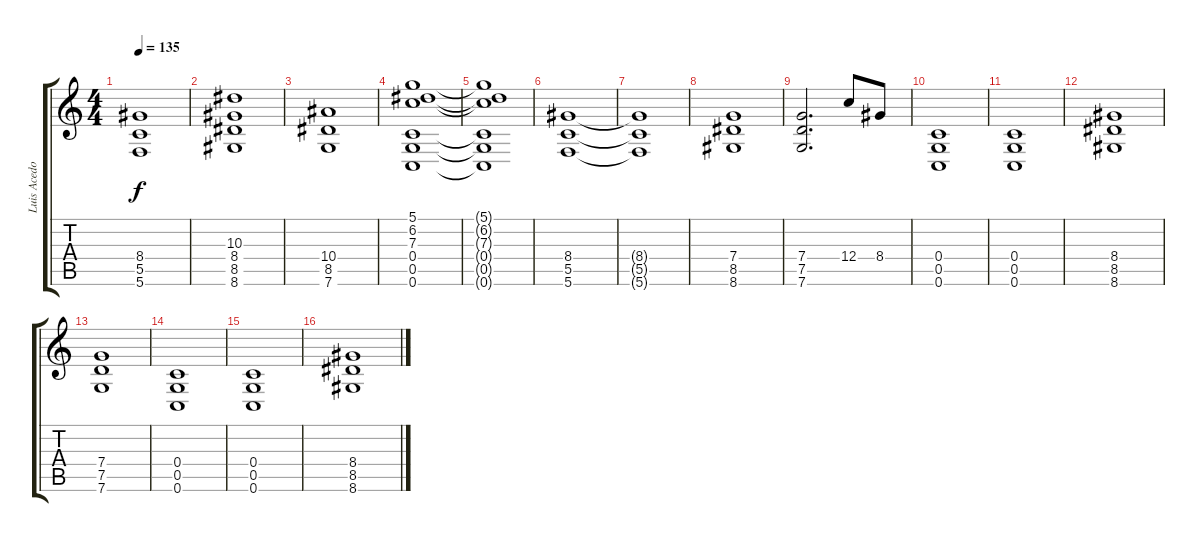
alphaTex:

\track ("Luis Acedo" "Luis Acedo") {instrument distortionguitar}
\staff {score tabs}
\tuning (D4 A3 F3 C3 G2 C2) {hide}
\ts (4 4)
\tempo 135
\clef g2
\ks c
(8.4{t} 5.5{t} 5.6{t}).1{dy f} |
(10.3 8.4 8.5 8.6).1 |
(10.4 8.5 7.6).1 |
(5.1 6.2 7.3 0.4 0.5 0.6).1 |
(5.1{t} 6.2{t} 7.3{t} 0.4{t} 0.5{t} 0.6{t}).1 |
(8.4 5.5 5.6).1 |
(8.4{t} 5.5{t} 5.6{t}).1 |
(7.4 8.5 8.6).1 |
(7.4 7.5 7.6).2{d} 12.4.8 8.4.8 |
(0.4 0.5 0.6).1 |
(0.4 0.5 0.6).1 |
(8.4 8.5 8.6).1 |
(7.4 7.5 7.6).1 |
(0.4 0.5 0.6).1 |
(0.4 0.5 0.6).1 |
(8.4 8.5 8.6).1
